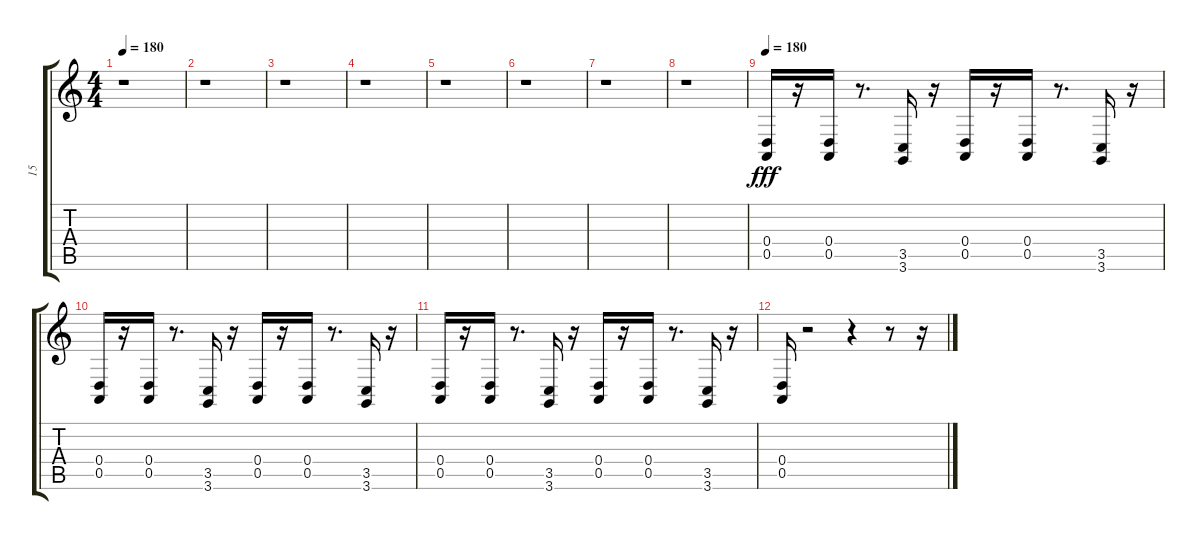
\track ("15" "15") {instrument pad3polysynth}
\staff {score tabs}
\tuning (E4 B3 G3 D3 A2 E2) {hide}
\ts (4 4)
\tempo 180
\clef g2
\ks c
r.1{dy fff} |
r.1 |
r.1 |
r.1 |
r.1 |
r.1 |
r.1 |
r.1 |
\tempo 180
(0.4 0.5).16 r.16 (0.4 0.5).16 r.8{d} (3.5 3.6).16 r.16 (0.4 0.5).16 r.16 (0.4 0.5).16 r.8{d} (3.5 3.6).16 r.16 |
(0.4 0.5).16 r.16 (0.4 0.5).16 r.8{d} (3.5 3.6).16 r.16 (0.4 0.5).16 r.16 (0.4 0.5).16 r.8{d} (3.5 3.6).16 r.16 |
(0.4 0.5).16 r.16 (0.4 0.5).16 r.8{d} (3.5 3.6).16 r.16 (0.4 0.5).16 r.16 (0.4 0.5).16 r.8{d} (3.5 3.6).16 r.16 |
(0.4 0.5).16 r.2 r.4 r.8 r.16
